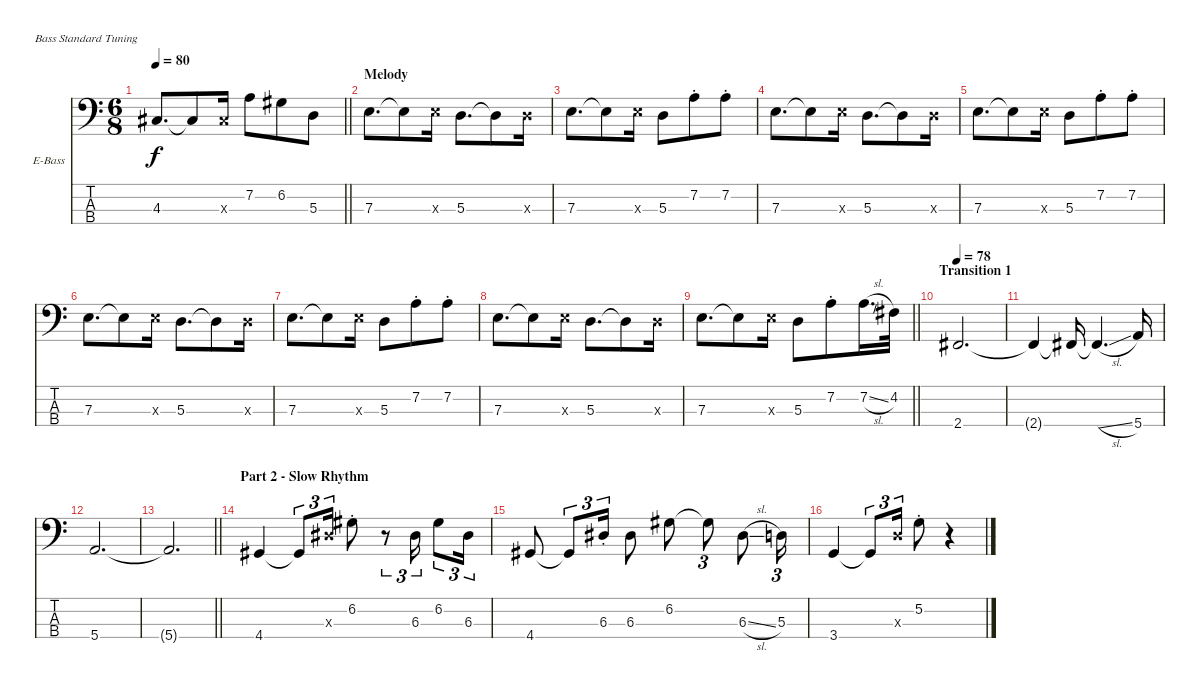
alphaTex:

\bracketExtendMode nobrackets
\firstSystemTrackNameOrientation horizontal
\otherSystemsTrackNameOrientation horizontal
\track ("Martin Mendez" "E-Bass") {instrument electricbasspick}
\staff {score tabs}
\tuning (G2 D2 A1 E1)
\ts (6 8)
\tempo 80
\clef f4
\barLineRight lightlight
\ks c
4.3.8{d dy f} 4.3{t}.8 4.3{x}.16 7.2.8 6.2.8 5.3.8 |
\section ("" "Melody")
7.3.8{d} 7.3{t}.8 7.3{x}.16 5.3.8{d} 5.3{t}.8 5.3{x}.16 |
7.3.8{d} 7.3{t}.8 7.3{x}.16 5.3.8 7.2{st}.8 7.2{st}.8 |
7.3.8{d} 7.3{t}.8 7.3{x}.16 5.3.8{d} 5.3{t}.8 5.3{x}.16 |
7.3.8{d} 7.3{t}.8 7.3{x}.16 5.3.8 7.2{st}.8 7.2{st}.8 |
7.3.8{d} 7.3{t}.8 7.3{x}.16 5.3.8{d} 5.3{t}.8 5.3{x}.16 |
7.3.8{d} 7.3{t}.8 7.3{x}.16 5.3.8 7.2{st}.8 7.2{st}.8 |
7.3.8{d} 7.3{t}.8 7.3{x}.16 5.3.8{d} 5.3{t}.8 5.3{x}.16 |
\barLineRight lightlight
7.3.8{d} 7.3{t}.8 7.3{x}.16 5.3.8 7.2{st}.8 7.2{sl}.16{d} 4.2.32 |
\section ("" "Transition 1")
\tempo 78
2.4.2{d} |
2.4{t}.4 2.4{t}.16 2.4{sl t}.4{d} 5.4.16 |
5.4.2{d} |
\barLineRight lightlight
5.4{t}.2{d} |
\section ("" "Part 2 - Slow Rhythm")
4.4.4 4.4{t}.8{tu (3 2)} 6.3{x}.16{tu (3 2)} 6.2{st}.8 r.8{tu (3 2)} 6.3.16{tu (3 2)} 6.2.8{tu (3 2)} 6.3.16{tu (3 2)} |
4.4.8 4.4{t}.8{tu (3 2)} 6.3{st}.16{tu (3 2)} 6.3.8 6.2.8 6.2{t}.8{tu (3 2)} 6.3{sl}.8 5.3.16{tu (3 2)} |
3.4.4 3.4{t}.8{tu (3 2)} 5.3{x}.16{tu (3 2)} 5.2{st}.8 r.4
